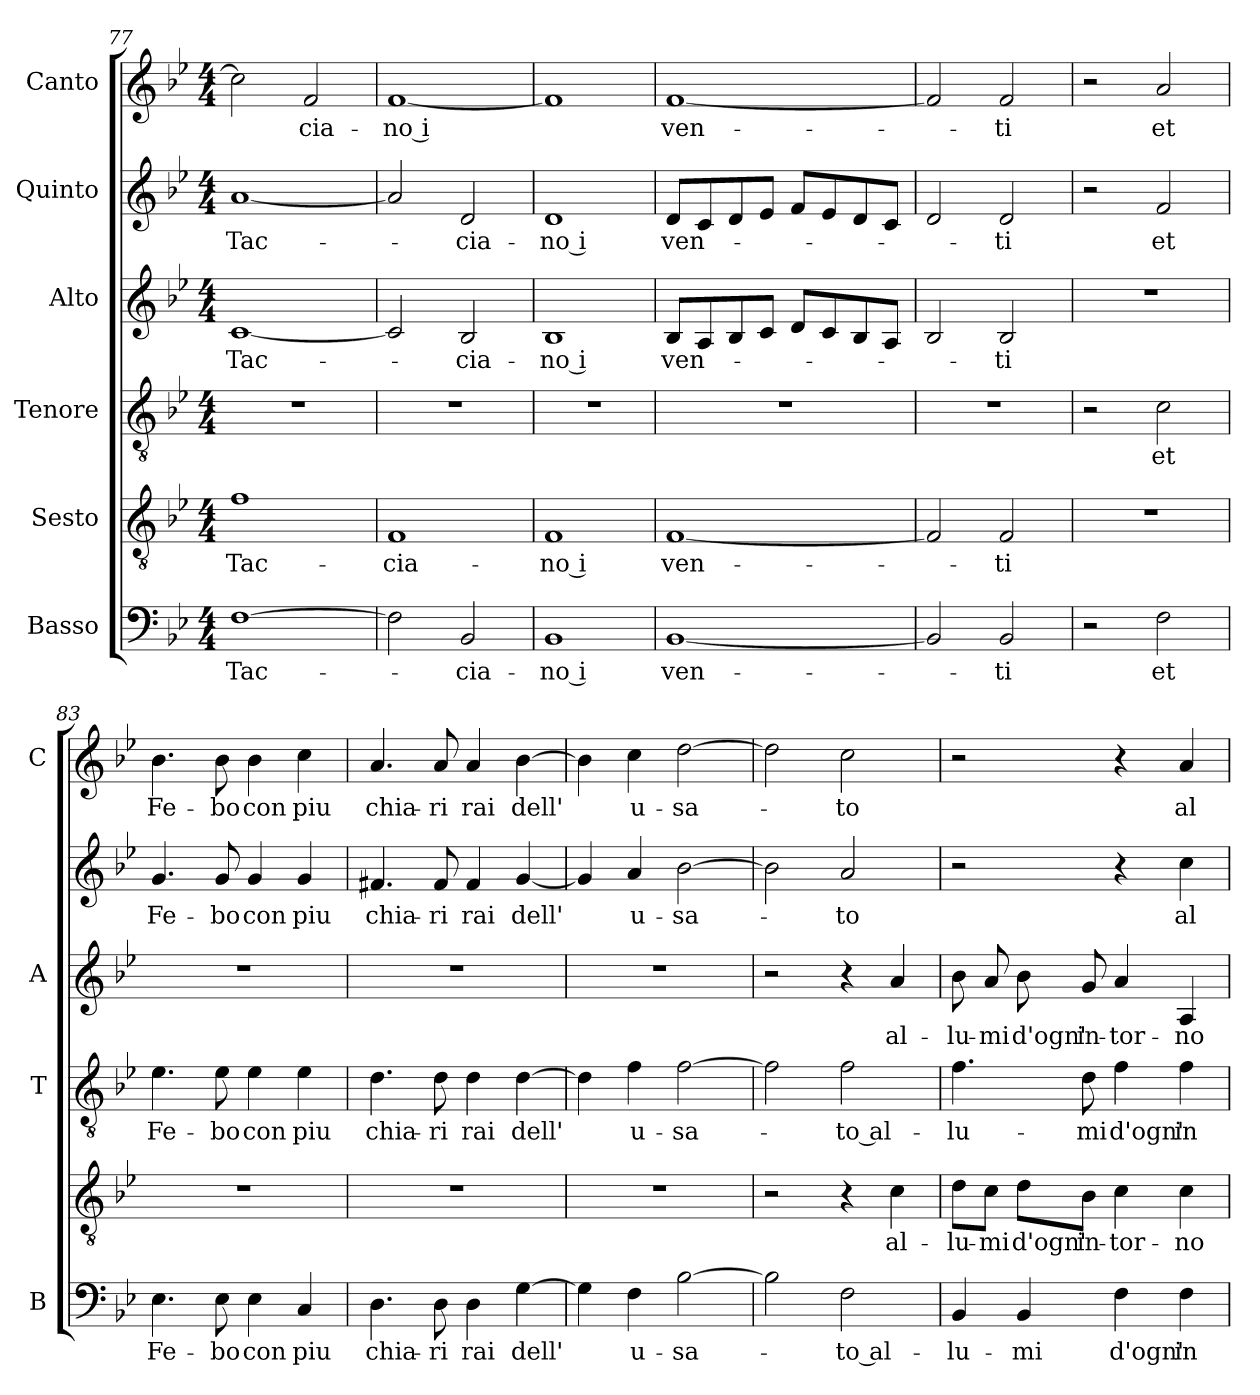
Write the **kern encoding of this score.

**kern	**text	**kern	**text	**kern	**text	**kern	**text	**kern	**text	**kern	**text
*part6	*part6	*part5	*part5	*part4	*part4	*part3	*part3	*part2	*part2	*part1	*part1
*staff6	*staff6	*staff5	*staff5	*staff4	*staff4	*staff3	*staff3	*staff2	*staff2	*staff1	*staff1
*I"Basso	*	*I"Sesto	*	*I"Tenore	*	*I"Alto	*	*I"Quinto	*	*I"Canto	*
*I'B	*	*	*	*I'T	*	*I'A	*	*	*	*I'C	*
*clefF4	*	*clefGv2	*	*clefGv2	*	*clefG2	*	*clefG2	*	*clefG2	*
*k[b-e-]	*	*k[b-e-]	*	*k[b-e-]	*	*k[b-e-]	*	*k[b-e-]	*	*k[b-e-]	*
*B-:	*	*B-:	*	*B-:	*	*B-:	*	*B-:	*	*B-:	*
*M4/4	*	*M4/4	*	*M4/4	*	*M4/4	*	*M4/4	*	*M4/4	*
=77	=77	=77	=77	=77	=77	=77	=77	=77	=77	=77	=77
!	!LO:LY:b	!	!LO:LY:b	!	!	!	!LO:LY:b	!	!LO:LY:b	!	!
[1F	Tac-	1f	Tac-	1r	.	[1c	Tac-	[1a	Tac-	2cc\]	.
!	!	!	!	!	!	!	!	!	!	!	!LO:LY:b
.	.	.	.	.	.	.	.	.	.	2f/	-cia-
=78	=78	=78	=78	=78	=78	=78	=78	=78	=78	=78	=78
!	!	!	!LO:LY:b	!	!	!	!	!	!	!	!LO:LY:b
2F\]	.	1F	-cia-	1r	.	2c/]	.	2a/]	.	[1f	-no i
!	!LO:LY:b	!	!	!	!	!	!LO:LY:b	!	!LO:LY:b	!	!
2BB-/	-cia-	.	.	.	.	2B-/	-cia-	2d/	-cia-	.	.
=79	=79	=79	=79	=79	=79	=79	=79	=79	=79	=79	=79
!	!LO:LY:b	!	!LO:LY:b	!	!	!	!LO:LY:b	!	!LO:LY:b	!	!
1BB-	-no i	1F	-no i	1r	.	1B-	-no i	1d	-no i	1f]	.
=80	=80	=80	=80	=80	=80	=80	=80	=80	=80	=80	=80
!	!LO:LY:b	!	!LO:LY:b	!	!	!	!LO:LY:b	!	!LO:LY:b	!	!LO:LY:b
[1BB-	ven-	[1F	ven-	1r	.	8B-/L	ven-	8d/L	ven-	[1f	ven-
.	.	.	.	.	.	8A/	.	8c/	.	.	.
.	.	.	.	.	.	8B-/	.	8d/	.	.	.
.	.	.	.	.	.	8c/J	.	8e-/J	.	.	.
.	.	.	.	.	.	8d/L	.	8f/L	.	.	.
.	.	.	.	.	.	8c/	.	8e-/	.	.	.
.	.	.	.	.	.	8B-/	.	8d/	.	.	.
.	.	.	.	.	.	8A/J	.	8c/J	.	.	.
=81	=81	=81	=81	=81	=81	=81	=81	=81	=81	=81	=81
2BB-/]	.	2F/]	.	1r	.	2B-/	.	2d/	.	2f/]	.
!	!LO:LY:b	!	!LO:LY:b	!	!	!	!LO:LY:b	!	!LO:LY:b	!	!LO:LY:b
2BB-/	-ti	2F/	-ti	.	.	2B-/	-ti	2d/	-ti	2f/	-ti
=82	=82	=82	=82	=82	=82	=82	=82	=82	=82	=82	=82
2r	.	1r	.	2r	.	1r	.	2r	.	2r	.
!	!LO:LY:b	!	!	!	!LO:LY:b	!	!	!	!LO:LY:b	!	!LO:LY:b
2F\	et	.	.	2c\	et	.	.	2f/	et	2a/	et
=83	=83	=83	=83	=83	=83	=83	=83	=83	=83	=83	=83
!	!LO:LY:b	!	!	!	!LO:LY:b	!	!	!	!LO:LY:b	!	!LO:LY:b
4.E-\	Fe-	1r	.	4.e-\	Fe-	1r	.	4.g/	Fe-	4.b-\	Fe-
!	!LO:LY:b	!	!	!	!LO:LY:b	!	!	!	!LO:LY:b	!	!LO:LY:b
8E-\	-bo	.	.	8e-\	-bo	.	.	8g/	-bo	8b-\	-bo
!	!LO:LY:b	!	!	!	!LO:LY:b	!	!	!	!LO:LY:b	!	!LO:LY:b
4E-\	con	.	.	4e-\	con	.	.	4g/	con	4b-\	con
!	!LO:LY:b	!	!	!	!LO:LY:b	!	!	!	!LO:LY:b	!	!LO:LY:b
4C/	piu	.	.	4e-\	piu	.	.	4g/	piu	4cc\	piu
!!LO:LB:g=z
=84	=84	=84	=84	=84	=84	=84	=84	=84	=84	=84	=84
!	!LO:LY:b	!	!	!	!LO:LY:b	!	!	!	!LO:LY:b	!	!LO:LY:b
4.D\	chia-	1r	.	4.d\	chia-	1r	.	4.f#X/	chia-	4.a/	chia-
!	!LO:LY:b	!	!	!	!LO:LY:b	!	!	!	!LO:LY:b	!	!LO:LY:b
8D\	-ri	.	.	8d\	-ri	.	.	8f#/	-ri	8a/	-ri
!	!LO:LY:b	!	!	!	!LO:LY:b	!	!	!	!LO:LY:b	!	!LO:LY:b
4D\	rai	.	.	4d\	rai	.	.	4f#/	rai	4a/	rai
!	!LO:LY:b	!	!	!	!LO:LY:b	!	!	!	!LO:LY:b	!	!LO:LY:b
[4G\	dell'	.	.	[4d\	dell'	.	.	[4g/	dell'	[4b-\	dell'
=85	=85	=85	=85	=85	=85	=85	=85	=85	=85	=85	=85
4G\]	.	1r	.	4d\]	.	1r	.	4g/]	.	4b-\]	.
!	!LO:LY:b	!	!	!	!LO:LY:b	!	!	!	!LO:LY:b	!	!LO:LY:b
4F\	u-	.	.	4f\	u-	.	.	4a/	u-	4cc\	u-
!	!LO:LY:b	!	!	!	!LO:LY:b	!	!	!	!LO:LY:b	!	!LO:LY:b
[2B-\	-sa-	.	.	[2f\	-sa-	.	.	[2b-\	-sa-	[2dd\	-sa-
=86	=86	=86	=86	=86	=86	=86	=86	=86	=86	=86	=86
2B-\]	.	2r	.	2f\]	.	2r	.	2b-\]	.	2dd\]	.
!	!LO:LY:b	!	!	!	!LO:LY:b	!	!	!	!LO:LY:b	!	!LO:LY:b
2F\	-to al-	4r	.	2f\	-to al-	4r	.	2a/	-to	2cc\	-to
!	!	!	!LO:LY:b	!	!	!	!LO:LY:b	!	!	!	!
.	.	4c\	al-	.	.	4a/	al-	.	.	.	.
=87	=87	=87	=87	=87	=87	=87	=87	=87	=87	=87	=87
!	!LO:LY:b	!	!LO:LY:b	!	!LO:LY:b	!	!LO:LY:b	!	!	!	!
4BB-/	-lu-	8d\L	-lu-	4.f\	-lu-	8b-\	-lu-	2r	.	2r	.
!	!	!	!LO:LY:b	!	!	!	!LO:LY:b	!	!	!	!
.	.	8c\J	-mi	.	.	8a/	-mi	.	.	.	.
!	!LO:LY:b	!	!LO:LY:b	!	!	!	!LO:LY:b	!	!	!	!
4BB-/	-mi	8d\L	d'ogn'	.	.	8b-\	d'ogn'	.	.	.	.
!	!	!	!LO:LY:b	!	!LO:LY:b	!	!LO:LY:b	!	!	!	!
.	.	8B-\J	in-	8d\	-mi	8g/	in-	.	.	.	.
!	!LO:LY:b	!	!LO:LY:b	!	!LO:LY:b	!	!LO:LY:b	!	!	!	!
4F\	d'ogn'	4c\	-tor-	4f\	d'ogn'	4a/	-tor-	4r	.	4r	.
!	!LO:LY:b	!	!LO:LY:b	!	!LO:LY:b	!	!LO:LY:b	!	!LO:LY:b	!	!LO:LY:b
4F\	in-	4c\	-no	4f\	in-	4A/	-no	4cc\	al-	4a/	al-
=	=	=	=	=	=	=	=	=	=	=	=
*-	*-	*-	*-	*-	*-	*-	*-	*-	*-	*-	*-
